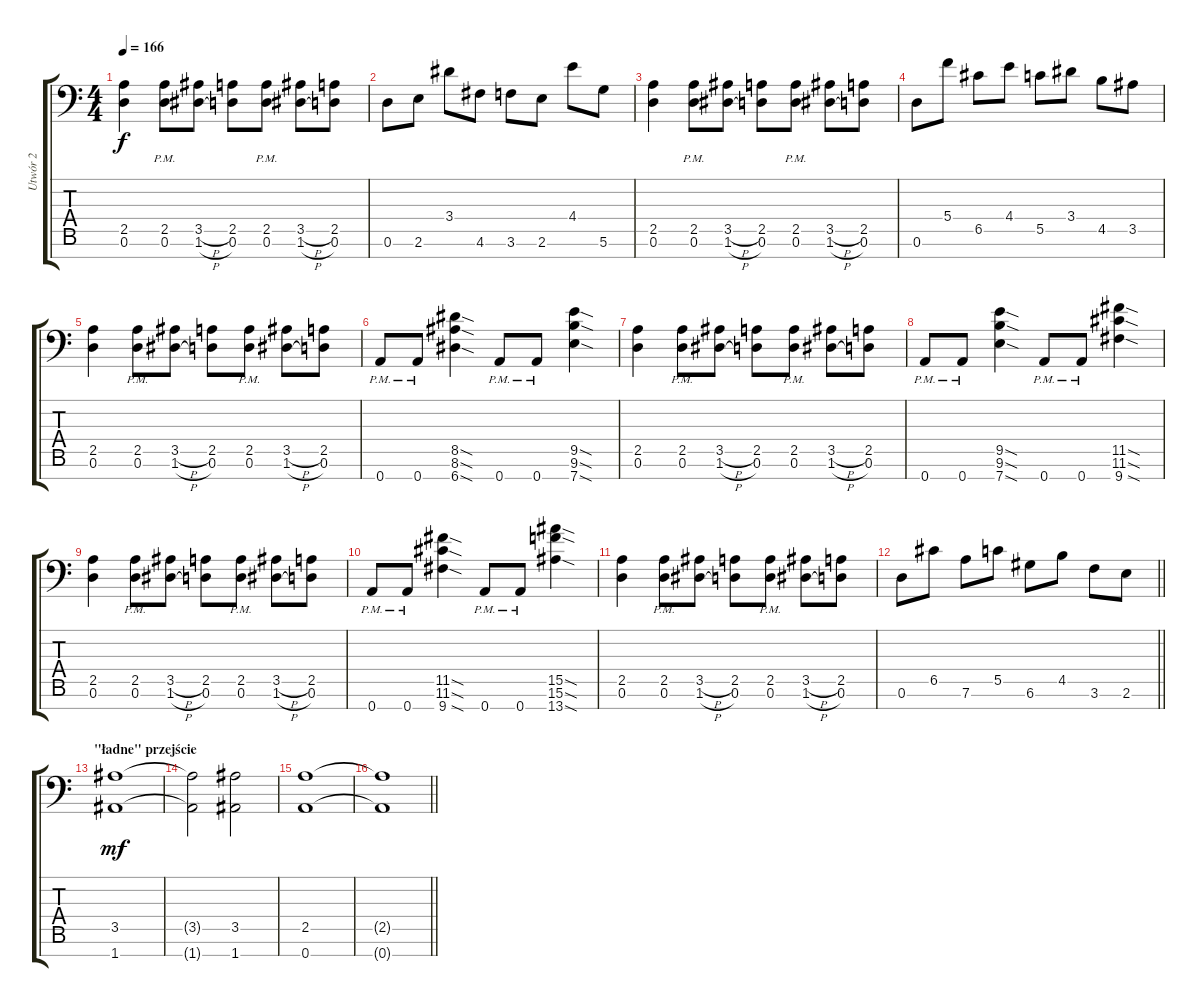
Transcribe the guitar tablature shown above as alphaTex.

\track ("Utwór 2" "Utwór 2") {instrument overdrivenguitar}
\staff {score tabs}
\tuning (D4 A3 F3 C3 G2 D2 A1) {hide}
\ts (4 4)
\tempo 166
\clef f4
\ks c
(2.5 0.6).4{dy f} (2.5{pm} 0.6{pm}).8 (3.5{h} 1.6{h}).8 (2.5 0.6).8 (2.5{pm} 0.6{pm}).8 (3.5{h} 1.6{h}).8 (2.5 0.6).8 |
0.6.8 2.6.8 3.4.8 4.6.8 3.6.8 2.6.8 4.4.8 5.6.8 |
(2.5 0.6).4 (2.5{pm} 0.6{pm}).8 (3.5{h} 1.6{h}).8 (2.5 0.6).8 (2.5{pm} 0.6{pm}).8 (3.5{h} 1.6{h}).8 (2.5 0.6).8 |
0.6.8 5.4.8 6.5.8 4.4.8 5.5.8 3.4.8 4.5.8 3.5.8 |
(2.5 0.6).4 (2.5{pm} 0.6{pm}).8 (3.5{h} 1.6{h}).8 (2.5 0.6).8 (2.5{pm} 0.6{pm}).8 (3.5{h} 1.6{h}).8 (2.5 0.6).8 |
0.7{pm}.8 0.7{pm}.8 (8.5{sod} 8.6{sod} 6.7{sod}).4 0.7{pm}.8 0.7{pm}.8 (9.5{sod} 9.6{sod} 7.7{sod}).4 |
(2.5 0.6).4 (2.5{pm} 0.6{pm}).8 (3.5{h} 1.6{h}).8 (2.5 0.6).8 (2.5{pm} 0.6{pm}).8 (3.5{h} 1.6{h}).8 (2.5 0.6).8 |
0.7{pm}.8 0.7{pm}.8 (9.5{sod} 9.6{sod} 7.7{sod}).4 0.7{pm}.8 0.7{pm}.8 (11.5{sod} 11.6{sod} 9.7{sod}).4 |
(2.5 0.6).4 (2.5{pm} 0.6{pm}).8 (3.5{h} 1.6{h}).8 (2.5 0.6).8 (2.5{pm} 0.6{pm}).8 (3.5{h} 1.6{h}).8 (2.5 0.6).8 |
0.7{pm}.8 0.7{pm}.8 (11.5{sod} 11.6{sod} 9.7{sod}).4 0.7{pm}.8 0.7{pm}.8 (15.5{sod} 15.6{sod} 13.7{sod}).4 |
(2.5 0.6).4 (2.5{pm} 0.6{pm}).8 (3.5{h} 1.6{h}).8 (2.5 0.6).8 (2.5{pm} 0.6{pm}).8 (3.5{h} 1.6{h}).8 (2.5 0.6).8 |
\barLineRight lightlight
0.6.8 6.5.8 7.6.8 5.5.8 6.6.8 4.5.8 3.6.8 2.6.8 |
\section ("" "\"ładne\" przejście")
(3.5 1.7).1{dy mf} |
(3.5{t} 1.7{t}).2 (3.5 1.7).2 |
(2.5 0.7).1 |
\barLineRight lightlight
(2.5{t} 0.7{t}).1
